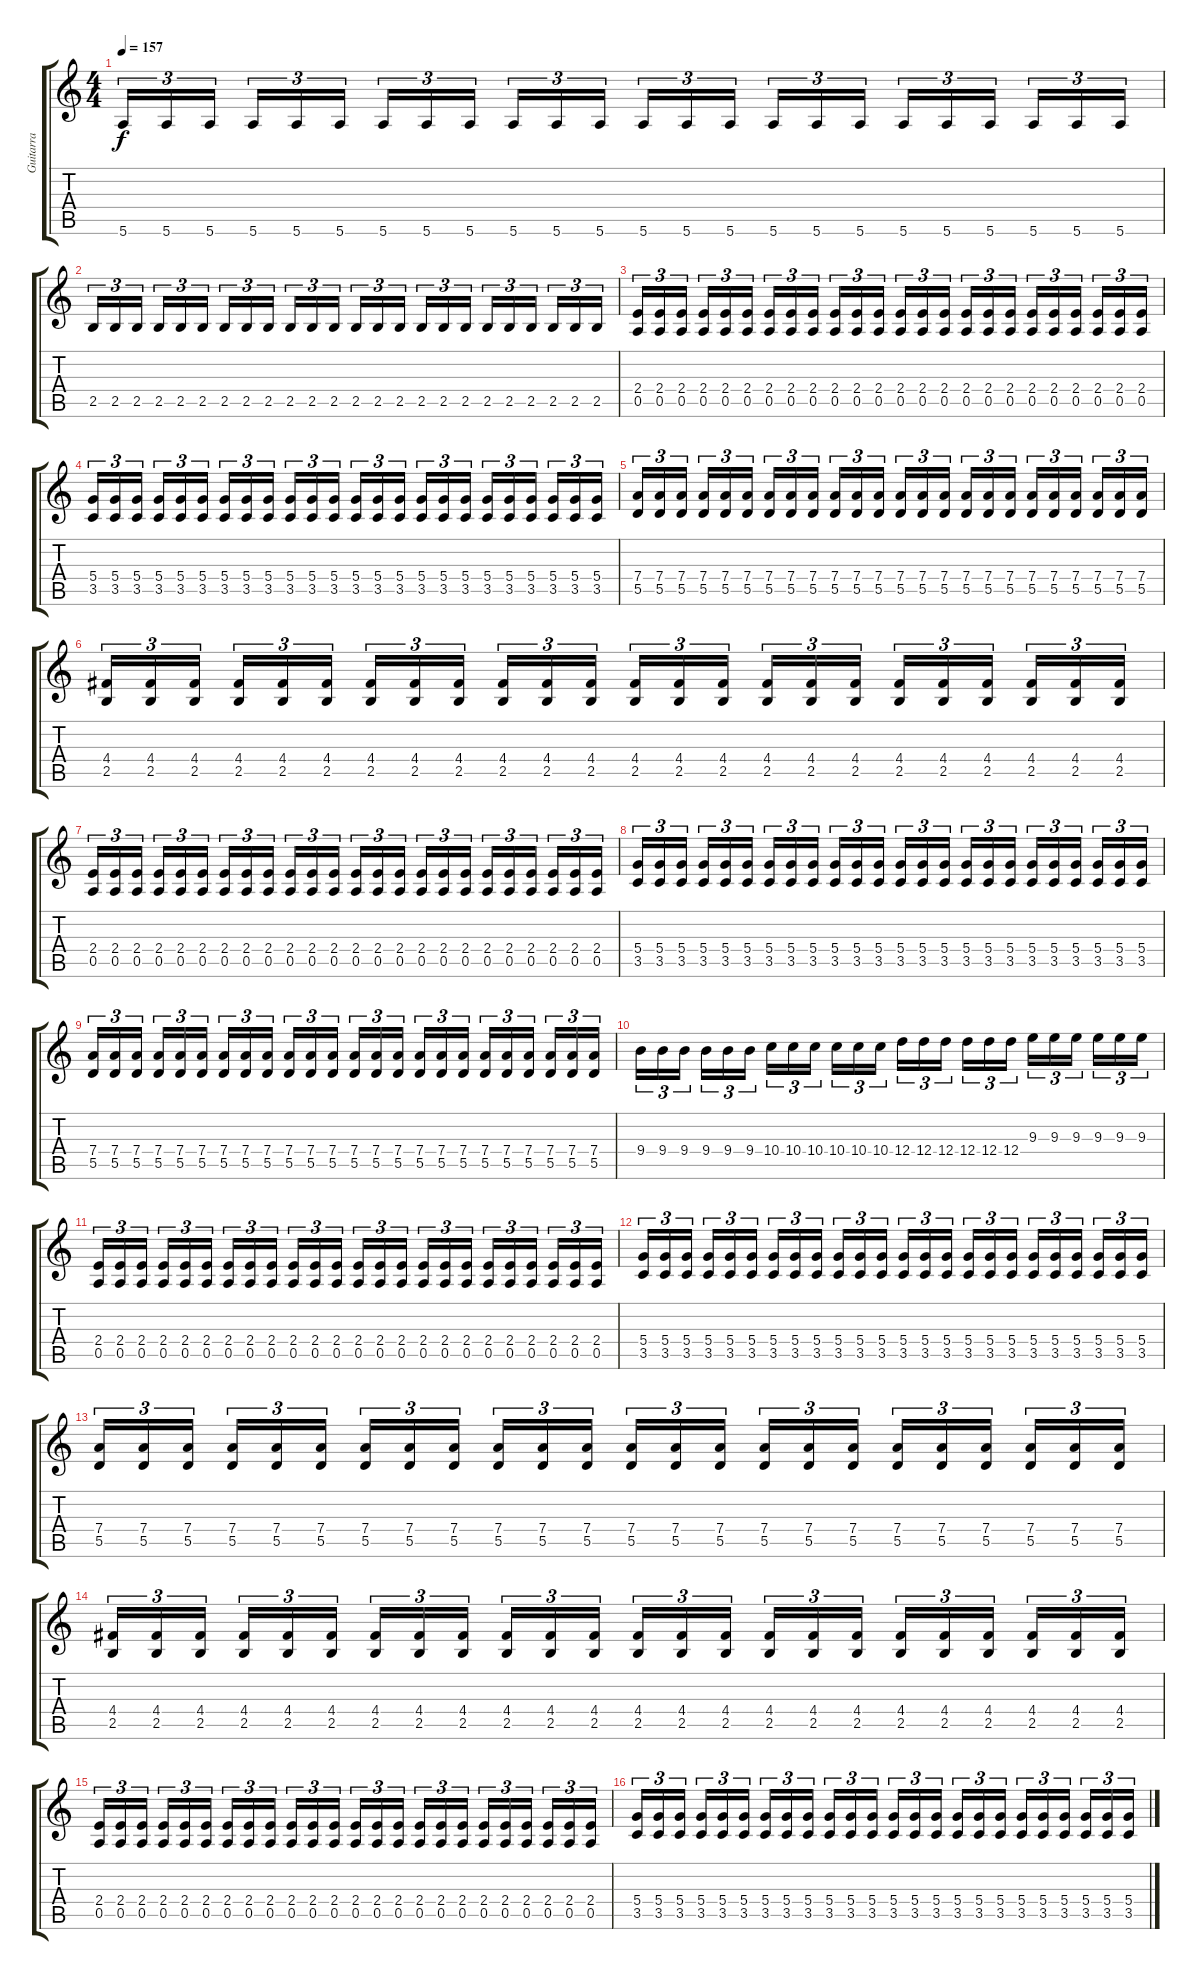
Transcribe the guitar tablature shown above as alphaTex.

\track ("Guitarra" "Guitarra") {instrument distortionguitar}
\staff {score tabs}
\tuning (E4 B3 G3 D3 A2 E2) {hide}
\ts (4 4)
\tempo 157
\clef g2
\ks c
5.6.16{tu (3 2) dy f} 5.6.16{tu (3 2)} 5.6.16{tu (3 2)} 5.6.16{tu (3 2)} 5.6.16{tu (3 2)} 5.6.16{tu (3 2)} 5.6.16{tu (3 2)} 5.6.16{tu (3 2)} 5.6.16{tu (3 2)} 5.6.16{tu (3 2)} 5.6.16{tu (3 2)} 5.6.16{tu (3 2)} 5.6.16{tu (3 2)} 5.6.16{tu (3 2)} 5.6.16{tu (3 2)} 5.6.16{tu (3 2)} 5.6.16{tu (3 2)} 5.6.16{tu (3 2)} 5.6.16{tu (3 2)} 5.6.16{tu (3 2)} 5.6.16{tu (3 2)} 5.6.16{tu (3 2)} 5.6.16{tu (3 2)} 5.6.16{tu (3 2)} |
2.5.16{tu (3 2)} 2.5.16{tu (3 2)} 2.5.16{tu (3 2)} 2.5.16{tu (3 2)} 2.5.16{tu (3 2)} 2.5.16{tu (3 2)} 2.5.16{tu (3 2)} 2.5.16{tu (3 2)} 2.5.16{tu (3 2)} 2.5.16{tu (3 2)} 2.5.16{tu (3 2)} 2.5.16{tu (3 2)} 2.5.16{tu (3 2)} 2.5.16{tu (3 2)} 2.5.16{tu (3 2)} 2.5.16{tu (3 2)} 2.5.16{tu (3 2)} 2.5.16{tu (3 2)} 2.5.16{tu (3 2)} 2.5.16{tu (3 2)} 2.5.16{tu (3 2)} 2.5.16{tu (3 2)} 2.5.16{tu (3 2)} 2.5.16{tu (3 2)} |
(2.4 0.5).16{tu (3 2)} (2.4 0.5).16{tu (3 2)} (2.4 0.5).16{tu (3 2)} (2.4 0.5).16{tu (3 2)} (2.4 0.5).16{tu (3 2)} (2.4 0.5).16{tu (3 2)} (2.4 0.5).16{tu (3 2)} (2.4 0.5).16{tu (3 2)} (2.4 0.5).16{tu (3 2)} (2.4 0.5).16{tu (3 2)} (2.4 0.5).16{tu (3 2)} (2.4 0.5).16{tu (3 2)} (2.4 0.5).16{tu (3 2)} (2.4 0.5).16{tu (3 2)} (2.4 0.5).16{tu (3 2)} (2.4 0.5).16{tu (3 2)} (2.4 0.5).16{tu (3 2)} (2.4 0.5).16{tu (3 2)} (2.4 0.5).16{tu (3 2)} (2.4 0.5).16{tu (3 2)} (2.4 0.5).16{tu (3 2)} (2.4 0.5).16{tu (3 2)} (2.4 0.5).16{tu (3 2)} (2.4 0.5).16{tu (3 2)} |
(5.4 3.5).16{tu (3 2)} (5.4 3.5).16{tu (3 2)} (5.4 3.5).16{tu (3 2)} (5.4 3.5).16{tu (3 2)} (5.4 3.5).16{tu (3 2)} (5.4 3.5).16{tu (3 2)} (5.4 3.5).16{tu (3 2)} (5.4 3.5).16{tu (3 2)} (5.4 3.5).16{tu (3 2)} (5.4 3.5).16{tu (3 2)} (5.4 3.5).16{tu (3 2)} (5.4 3.5).16{tu (3 2)} (5.4 3.5).16{tu (3 2)} (5.4 3.5).16{tu (3 2)} (5.4 3.5).16{tu (3 2)} (5.4 3.5).16{tu (3 2)} (5.4 3.5).16{tu (3 2)} (5.4 3.5).16{tu (3 2)} (5.4 3.5).16{tu (3 2)} (5.4 3.5).16{tu (3 2)} (5.4 3.5).16{tu (3 2)} (5.4 3.5).16{tu (3 2)} (5.4 3.5).16{tu (3 2)} (5.4 3.5).16{tu (3 2)} |
(7.4 5.5).16{tu (3 2)} (7.4 5.5).16{tu (3 2)} (7.4 5.5).16{tu (3 2)} (7.4 5.5).16{tu (3 2)} (7.4 5.5).16{tu (3 2)} (7.4 5.5).16{tu (3 2)} (7.4 5.5).16{tu (3 2)} (7.4 5.5).16{tu (3 2)} (7.4 5.5).16{tu (3 2)} (7.4 5.5).16{tu (3 2)} (7.4 5.5).16{tu (3 2)} (7.4 5.5).16{tu (3 2)} (7.4 5.5).16{tu (3 2)} (7.4 5.5).16{tu (3 2)} (7.4 5.5).16{tu (3 2)} (7.4 5.5).16{tu (3 2)} (7.4 5.5).16{tu (3 2)} (7.4 5.5).16{tu (3 2)} (7.4 5.5).16{tu (3 2)} (7.4 5.5).16{tu (3 2)} (7.4 5.5).16{tu (3 2)} (7.4 5.5).16{tu (3 2)} (7.4 5.5).16{tu (3 2)} (7.4 5.5).16{tu (3 2)} |
(4.4 2.5).16{tu (3 2)} (4.4 2.5).16{tu (3 2)} (4.4 2.5).16{tu (3 2)} (4.4 2.5).16{tu (3 2)} (4.4 2.5).16{tu (3 2)} (4.4 2.5).16{tu (3 2)} (4.4 2.5).16{tu (3 2)} (4.4 2.5).16{tu (3 2)} (4.4 2.5).16{tu (3 2)} (4.4 2.5).16{tu (3 2)} (4.4 2.5).16{tu (3 2)} (4.4 2.5).16{tu (3 2)} (4.4 2.5).16{tu (3 2)} (4.4 2.5).16{tu (3 2)} (4.4 2.5).16{tu (3 2)} (4.4 2.5).16{tu (3 2)} (4.4 2.5).16{tu (3 2)} (4.4 2.5).16{tu (3 2)} (4.4 2.5).16{tu (3 2)} (4.4 2.5).16{tu (3 2)} (4.4 2.5).16{tu (3 2)} (4.4 2.5).16{tu (3 2)} (4.4 2.5).16{tu (3 2)} (4.4 2.5).16{tu (3 2)} |
(2.4 0.5).16{tu (3 2)} (2.4 0.5).16{tu (3 2)} (2.4 0.5).16{tu (3 2)} (2.4 0.5).16{tu (3 2)} (2.4 0.5).16{tu (3 2)} (2.4 0.5).16{tu (3 2)} (2.4 0.5).16{tu (3 2)} (2.4 0.5).16{tu (3 2)} (2.4 0.5).16{tu (3 2)} (2.4 0.5).16{tu (3 2)} (2.4 0.5).16{tu (3 2)} (2.4 0.5).16{tu (3 2)} (2.4 0.5).16{tu (3 2)} (2.4 0.5).16{tu (3 2)} (2.4 0.5).16{tu (3 2)} (2.4 0.5).16{tu (3 2)} (2.4 0.5).16{tu (3 2)} (2.4 0.5).16{tu (3 2)} (2.4 0.5).16{tu (3 2)} (2.4 0.5).16{tu (3 2)} (2.4 0.5).16{tu (3 2)} (2.4 0.5).16{tu (3 2)} (2.4 0.5).16{tu (3 2)} (2.4 0.5).16{tu (3 2)} |
(5.4 3.5).16{tu (3 2)} (5.4 3.5).16{tu (3 2)} (5.4 3.5).16{tu (3 2)} (5.4 3.5).16{tu (3 2)} (5.4 3.5).16{tu (3 2)} (5.4 3.5).16{tu (3 2)} (5.4 3.5).16{tu (3 2)} (5.4 3.5).16{tu (3 2)} (5.4 3.5).16{tu (3 2)} (5.4 3.5).16{tu (3 2)} (5.4 3.5).16{tu (3 2)} (5.4 3.5).16{tu (3 2)} (5.4 3.5).16{tu (3 2)} (5.4 3.5).16{tu (3 2)} (5.4 3.5).16{tu (3 2)} (5.4 3.5).16{tu (3 2)} (5.4 3.5).16{tu (3 2)} (5.4 3.5).16{tu (3 2)} (5.4 3.5).16{tu (3 2)} (5.4 3.5).16{tu (3 2)} (5.4 3.5).16{tu (3 2)} (5.4 3.5).16{tu (3 2)} (5.4 3.5).16{tu (3 2)} (5.4 3.5).16{tu (3 2)} |
(7.4 5.5).16{tu (3 2)} (7.4 5.5).16{tu (3 2)} (7.4 5.5).16{tu (3 2)} (7.4 5.5).16{tu (3 2)} (7.4 5.5).16{tu (3 2)} (7.4 5.5).16{tu (3 2)} (7.4 5.5).16{tu (3 2)} (7.4 5.5).16{tu (3 2)} (7.4 5.5).16{tu (3 2)} (7.4 5.5).16{tu (3 2)} (7.4 5.5).16{tu (3 2)} (7.4 5.5).16{tu (3 2)} (7.4 5.5).16{tu (3 2)} (7.4 5.5).16{tu (3 2)} (7.4 5.5).16{tu (3 2)} (7.4 5.5).16{tu (3 2)} (7.4 5.5).16{tu (3 2)} (7.4 5.5).16{tu (3 2)} (7.4 5.5).16{tu (3 2)} (7.4 5.5).16{tu (3 2)} (7.4 5.5).16{tu (3 2)} (7.4 5.5).16{tu (3 2)} (7.4 5.5).16{tu (3 2)} (7.4 5.5).16{tu (3 2)} |
9.4.16{tu (3 2)} 9.4.16{tu (3 2)} 9.4.16{tu (3 2)} 9.4.16{tu (3 2)} 9.4.16{tu (3 2)} 9.4.16{tu (3 2)} 10.4.16{tu (3 2)} 10.4.16{tu (3 2)} 10.4.16{tu (3 2)} 10.4.16{tu (3 2)} 10.4.16{tu (3 2)} 10.4.16{tu (3 2)} 12.4.16{tu (3 2)} 12.4.16{tu (3 2)} 12.4.16{tu (3 2)} 12.4.16{tu (3 2)} 12.4.16{tu (3 2)} 12.4.16{tu (3 2)} 9.3.16{tu (3 2)} 9.3.16{tu (3 2)} 9.3.16{tu (3 2)} 9.3.16{tu (3 2)} 9.3.16{tu (3 2)} 9.3.16{tu (3 2)} |
(2.4 0.5).16{tu (3 2)} (2.4 0.5).16{tu (3 2)} (2.4 0.5).16{tu (3 2)} (2.4 0.5).16{tu (3 2)} (2.4 0.5).16{tu (3 2)} (2.4 0.5).16{tu (3 2)} (2.4 0.5).16{tu (3 2)} (2.4 0.5).16{tu (3 2)} (2.4 0.5).16{tu (3 2)} (2.4 0.5).16{tu (3 2)} (2.4 0.5).16{tu (3 2)} (2.4 0.5).16{tu (3 2)} (2.4 0.5).16{tu (3 2)} (2.4 0.5).16{tu (3 2)} (2.4 0.5).16{tu (3 2)} (2.4 0.5).16{tu (3 2)} (2.4 0.5).16{tu (3 2)} (2.4 0.5).16{tu (3 2)} (2.4 0.5).16{tu (3 2)} (2.4 0.5).16{tu (3 2)} (2.4 0.5).16{tu (3 2)} (2.4 0.5).16{tu (3 2)} (2.4 0.5).16{tu (3 2)} (2.4 0.5).16{tu (3 2)} |
(5.4 3.5).16{tu (3 2)} (5.4 3.5).16{tu (3 2)} (5.4 3.5).16{tu (3 2)} (5.4 3.5).16{tu (3 2)} (5.4 3.5).16{tu (3 2)} (5.4 3.5).16{tu (3 2)} (5.4 3.5).16{tu (3 2)} (5.4 3.5).16{tu (3 2)} (5.4 3.5).16{tu (3 2)} (5.4 3.5).16{tu (3 2)} (5.4 3.5).16{tu (3 2)} (5.4 3.5).16{tu (3 2)} (5.4 3.5).16{tu (3 2)} (5.4 3.5).16{tu (3 2)} (5.4 3.5).16{tu (3 2)} (5.4 3.5).16{tu (3 2)} (5.4 3.5).16{tu (3 2)} (5.4 3.5).16{tu (3 2)} (5.4 3.5).16{tu (3 2)} (5.4 3.5).16{tu (3 2)} (5.4 3.5).16{tu (3 2)} (5.4 3.5).16{tu (3 2)} (5.4 3.5).16{tu (3 2)} (5.4 3.5).16{tu (3 2)} |
(7.4 5.5).16{tu (3 2)} (7.4 5.5).16{tu (3 2)} (7.4 5.5).16{tu (3 2)} (7.4 5.5).16{tu (3 2)} (7.4 5.5).16{tu (3 2)} (7.4 5.5).16{tu (3 2)} (7.4 5.5).16{tu (3 2)} (7.4 5.5).16{tu (3 2)} (7.4 5.5).16{tu (3 2)} (7.4 5.5).16{tu (3 2)} (7.4 5.5).16{tu (3 2)} (7.4 5.5).16{tu (3 2)} (7.4 5.5).16{tu (3 2)} (7.4 5.5).16{tu (3 2)} (7.4 5.5).16{tu (3 2)} (7.4 5.5).16{tu (3 2)} (7.4 5.5).16{tu (3 2)} (7.4 5.5).16{tu (3 2)} (7.4 5.5).16{tu (3 2)} (7.4 5.5).16{tu (3 2)} (7.4 5.5).16{tu (3 2)} (7.4 5.5).16{tu (3 2)} (7.4 5.5).16{tu (3 2)} (7.4 5.5).16{tu (3 2)} |
(4.4 2.5).16{tu (3 2)} (4.4 2.5).16{tu (3 2)} (4.4 2.5).16{tu (3 2)} (4.4 2.5).16{tu (3 2)} (4.4 2.5).16{tu (3 2)} (4.4 2.5).16{tu (3 2)} (4.4 2.5).16{tu (3 2)} (4.4 2.5).16{tu (3 2)} (4.4 2.5).16{tu (3 2)} (4.4 2.5).16{tu (3 2)} (4.4 2.5).16{tu (3 2)} (4.4 2.5).16{tu (3 2)} (4.4 2.5).16{tu (3 2)} (4.4 2.5).16{tu (3 2)} (4.4 2.5).16{tu (3 2)} (4.4 2.5).16{tu (3 2)} (4.4 2.5).16{tu (3 2)} (4.4 2.5).16{tu (3 2)} (4.4 2.5).16{tu (3 2)} (4.4 2.5).16{tu (3 2)} (4.4 2.5).16{tu (3 2)} (4.4 2.5).16{tu (3 2)} (4.4 2.5).16{tu (3 2)} (4.4 2.5).16{tu (3 2)} |
(2.4 0.5).16{tu (3 2)} (2.4 0.5).16{tu (3 2)} (2.4 0.5).16{tu (3 2)} (2.4 0.5).16{tu (3 2)} (2.4 0.5).16{tu (3 2)} (2.4 0.5).16{tu (3 2)} (2.4 0.5).16{tu (3 2)} (2.4 0.5).16{tu (3 2)} (2.4 0.5).16{tu (3 2)} (2.4 0.5).16{tu (3 2)} (2.4 0.5).16{tu (3 2)} (2.4 0.5).16{tu (3 2)} (2.4 0.5).16{tu (3 2)} (2.4 0.5).16{tu (3 2)} (2.4 0.5).16{tu (3 2)} (2.4 0.5).16{tu (3 2)} (2.4 0.5).16{tu (3 2)} (2.4 0.5).16{tu (3 2)} (2.4 0.5).16{tu (3 2)} (2.4 0.5).16{tu (3 2)} (2.4 0.5).16{tu (3 2)} (2.4 0.5).16{tu (3 2)} (2.4 0.5).16{tu (3 2)} (2.4 0.5).16{tu (3 2)} |
(5.4 3.5).16{tu (3 2)} (5.4 3.5).16{tu (3 2)} (5.4 3.5).16{tu (3 2)} (5.4 3.5).16{tu (3 2)} (5.4 3.5).16{tu (3 2)} (5.4 3.5).16{tu (3 2)} (5.4 3.5).16{tu (3 2)} (5.4 3.5).16{tu (3 2)} (5.4 3.5).16{tu (3 2)} (5.4 3.5).16{tu (3 2)} (5.4 3.5).16{tu (3 2)} (5.4 3.5).16{tu (3 2)} (5.4 3.5).16{tu (3 2)} (5.4 3.5).16{tu (3 2)} (5.4 3.5).16{tu (3 2)} (5.4 3.5).16{tu (3 2)} (5.4 3.5).16{tu (3 2)} (5.4 3.5).16{tu (3 2)} (5.4 3.5).16{tu (3 2)} (5.4 3.5).16{tu (3 2)} (5.4 3.5).16{tu (3 2)} (5.4 3.5).16{tu (3 2)} (5.4 3.5).16{tu (3 2)} (5.4 3.5).16{tu (3 2)}
